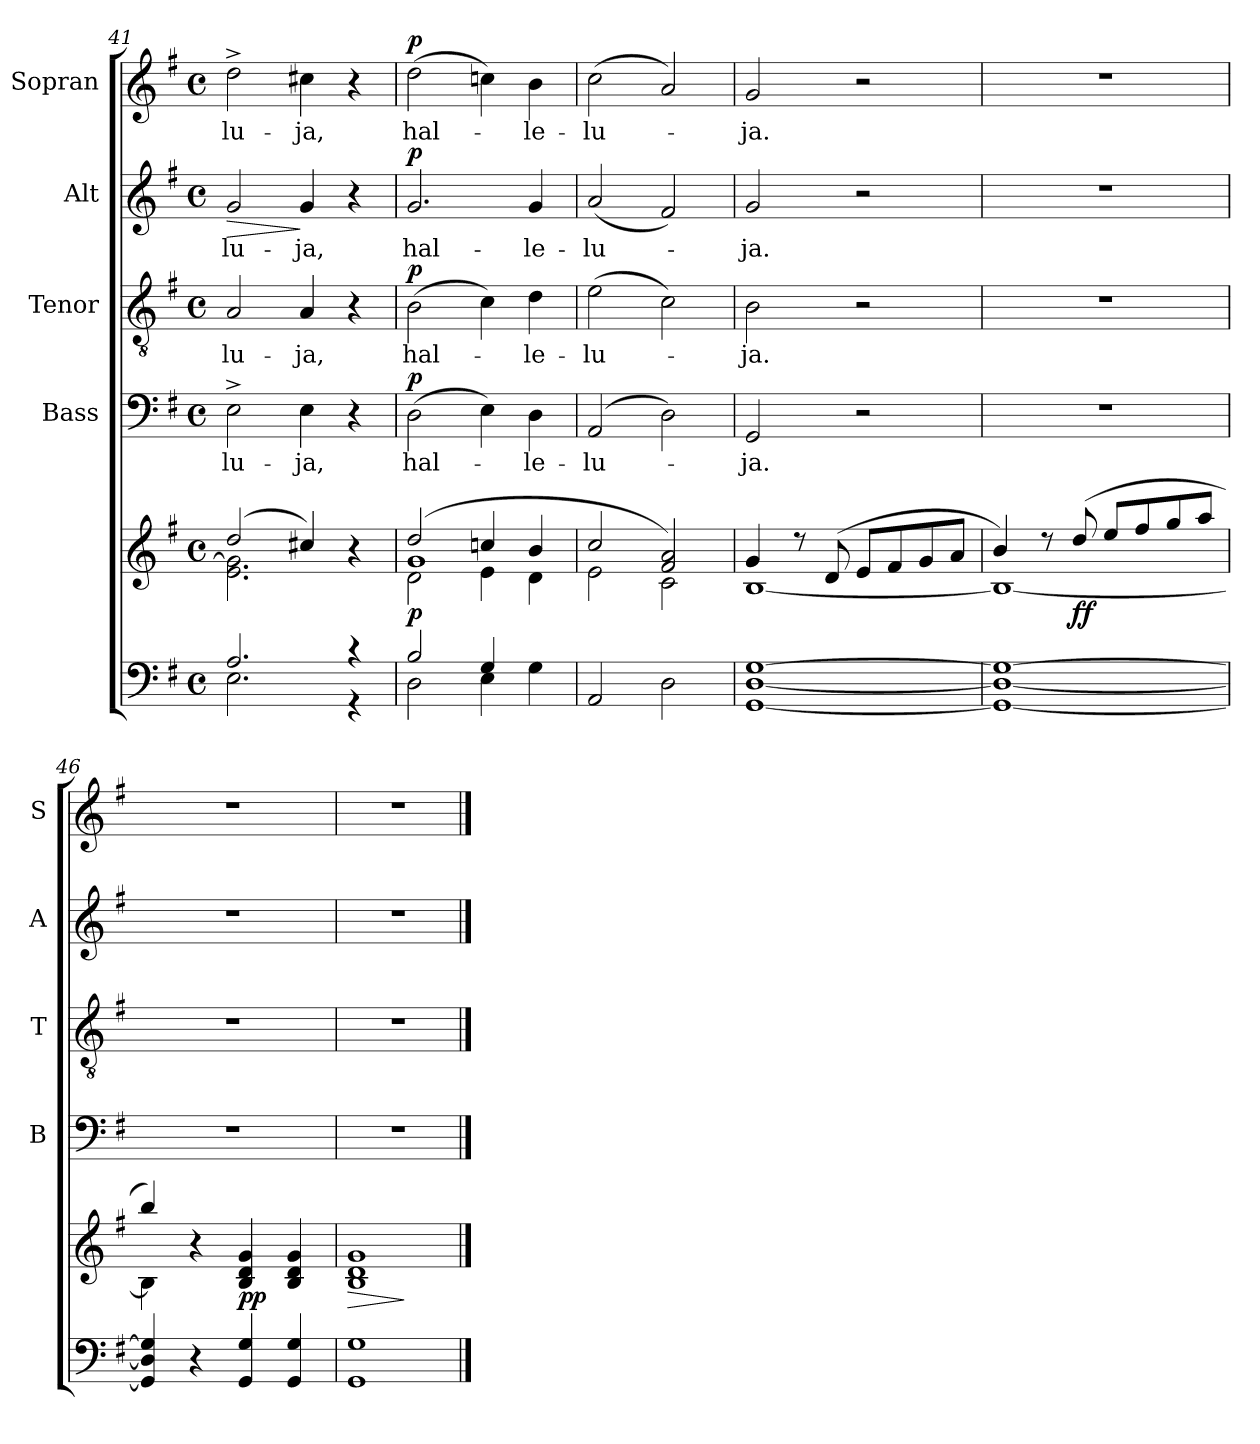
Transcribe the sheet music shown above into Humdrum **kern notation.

**kern	**kern	**dynam	**kern	**text	**dynam	**kern	**text	**dynam	**kern	**text	**dynam	**kern	**text	**dynam
*part5	*part5	*part5	*part4	*part4	*part4	*part3	*part3	*part3	*part2	*part2	*part2	*part1	*part1	*part1
*staff6	*staff5	*staff5/6	*staff4	*staff4	*staff4	*staff3	*staff3	*staff3	*staff2	*staff2	*staff2	*staff1	*staff1	*staff1
*	*	*	*I"Bass	*	*	*I"Tenor	*	*	*I"Alt	*	*	*I"Sopran	*	*
*	*	*	*I'B	*	*	*I'T	*	*	*I'A	*	*	*I'S	*	*
!!LO:PB:g=z
*clefF4	*clefG2	*	*clefF4	*	*	*clefGv2	*	*	*clefG2	*	*	*clefG2	*	*
*k[f#]	*k[f#]	*	*k[f#]	*	*	*k[f#]	*	*	*k[f#]	*	*	*k[f#]	*	*
*G:	*G:	*	*G:	*	*	*G:	*	*	*G:	*	*	*G:	*	*
*M4/4	*M4/4	*	*M4/4	*	*	*M4/4	*	*	*M4/4	*	*	*M4/4	*	*
*met(c)	*met(c)	*	*met(c)	*	*	*met(c)	*	*	*met(c)	*	*	*met(c)	*	*
=41	=41	=41	=41	=41	=41	=41	=41	=41	=41	=41	=41	=41	=41	=41
*^	*^	*	*	*	*	*	*	*	*	*	*	*	*	*
!	!	!	!	!	!	!LO:LY:b	!	!	!LO:LY:b	!	!	!LO:LY:b	!LO:HP:b	!	!LO:LY:b	!
2.A/	2.E\	(2dd/	2.e\ 2.g\]	.	2E^>\	-lu-	.	2A/	-lu-	.	2g/	-lu-	>	2dd^>\	-lu-	.
!	!	!	!	!	!	!LO:LY:b	!	!	!LO:LY:b	!	!	!LO:LY:b	!	!	!LO:LY:b	!
.	.	4cc#X/)	.	.	4E\	-ja,	.	4A/	-ja,	.	4g/	-ja,	]	4cc#X\	-ja,	.
4r	4r	4r	4ryy	.	4r	.	.	4r	.	.	4r	.	.	4r	.	.
!!LO:LB:g=z
=42	=42	=42	=42	=42	=42	=42	=42	=42	=42	=42	=42	=42	=42	=42	=42	=42
*	*	*	*^	*	*	*	*	*	*	*	*	*	*	*	*	*
!	!	!	!	!	!LO:DY:b	!	!LO:LY:b	!LO:DY:a	!	!LO:LY:b	!LO:DY:a	!	!LO:LY:b	!LO:DY:a	!	!LO:LY:b	!LO:DY:a
2B/	2D\	(>2dd/	2d\	1g	p	(>2D\	hal-	p	(>2B\	hal-	p	2.g/	hal-	p	(>2dd\	hal-	p
4G/	4E\	4ccn/	4e\	.	.	4E\)	.	.	4c\)	.	.	.	.	.	4ccn\)	.	.
!	!	!	!	!	!	!	!LO:LY:b	!	!	!LO:LY:b	!	!	!LO:LY:b	!	!	!LO:LY:b	!
4ryy	4G\	4b/	4d\	.	.	4D\	-le-	.	4d\	-le-	.	4g/	-le-	.	4b\	-le-	.
*	*	*	*v	*v	*	*	*	*	*	*	*	*	*	*	*	*	*
!!LO:PB:g=z
=43	=43	=43	=43	=43	=43	=43	=43	=43	=43	=43	=43	=43	=43	=43	=43	=43
!	!	!	!	!	!	!LO:LY:b	!	!	!LO:LY:b	!	!	!LO:LY:b	!	!	!LO:LY:b	!
*v	*v	*	*	*	*	*	*	*	*	*	*	*	*	*	*	*
2AA/	2cc/	2e\	.	(2AA/	-lu-	.	(>2e\	-lu-	.	(<2a/	-lu-	.	(>2cc\	-lu-	.
2D\	2f#/ 2a/)	2c\	.	2D\)	.	.	2c\)	.	.	2f#/)	.	.	2a/)	.	.
!!LO:LB:g=z
=44	=44	=44	=44	=44	=44	=44	=44	=44	=44	=44	=44	=44	=44	=44	=44
!	!	!	!	!	!LO:LY:b	!	!	!LO:LY:b	!	!	!LO:LY:b	!	!	!LO:LY:b	!
[1GG [1D [1G	4g/	[<1B	.	2GG/	-ja.	.	2B\	-ja.	.	2g/	-ja.	.	2g/	-ja.	.
.	8r	.	.	.	.	.	.	.	.	.	.	.	.	.	.
.	(>8d/	.	.	.	.	.	.	.	.	.	.	.	.	.	.
.	8e/L	.	.	2r	.	.	2r	.	.	2r	.	.	2r	.	.
.	8f#/	.	.	.	.	.	.	.	.	.	.	.	.	.	.
.	8g/	.	.	.	.	.	.	.	.	.	.	.	.	.	.
.	8a/J	.	.	.	.	.	.	.	.	.	.	.	.	.	.
!!LO:PB:g=z
=45	=45	=45	=45	=45	=45	=45	=45	=45	=45	=45	=45	=45	=45	=45	=45
1GG_ 1D_ 1G_	4b/)	1B_	.	1r	.	.	1r	.	.	1r	.	.	1r	.	.
.	8r	.	.	.	.	.	.	.	.	.	.	.	.	.	.
!	!	!	!LO:DY:b	!	!	!	!	!	!	!	!	!	!	!	!
.	(>8dd/	.	ff	.	.	.	.	.	.	.	.	.	.	.	.
.	8ee/L	.	.	.	.	.	.	.	.	.	.	.	.	.	.
.	8ff#/	.	.	.	.	.	.	.	.	.	.	.	.	.	.
.	8gg/	.	.	.	.	.	.	.	.	.	.	.	.	.	.
.	8aa/J	.	.	.	.	.	.	.	.	.	.	.	.	.	.
!!LO:LB:g=z
=46	=46	=46	=46	=46	=46	=46	=46	=46	=46	=46	=46	=46	=46	=46	=46
4GG/] 4D/] 4G/]	4bb/)	4B\]	.	1r	.	.	1r	.	.	1r	.	.	1r	.	.
4r	4r	2.ryy	.	.	.	.	.	.	.	.	.	.	.	.	.
!	!	!	!LO:DY:b	!	!	!	!	!	!	!	!	!	!	!	!
4GG/ 4G/	4B/ 4d/ 4g/	.	pp	.	.	.	.	.	.	.	.	.	.	.	.
4GG/ 4G/	4B/ 4d/ 4g/	.	.	.	.	.	.	.	.	.	.	.	.	.	.
*	*v	*v	*	*	*	*	*	*	*	*	*	*	*	*	*
!!LO:PB:g=z
=47	=47	=47	=47	=47	=47	=47	=47	=47	=47	=47	=47	=47	=47	=47
!	!	!LO:HP:b	!	!	!	!	!	!	!	!	!	!	!	!
1GG 1G	1B 1d 1g	>	1r	.	.	1r	.	.	1r	.	.	1r	.	.
.	.	]	.	.	.	.	.	.	.	.	.	.	.	.
==	==	==	==	==	==	==	==	==	==	==	==	==	==	==
*-	*-	*-	*-	*-	*-	*-	*-	*-	*-	*-	*-	*-	*-	*-
